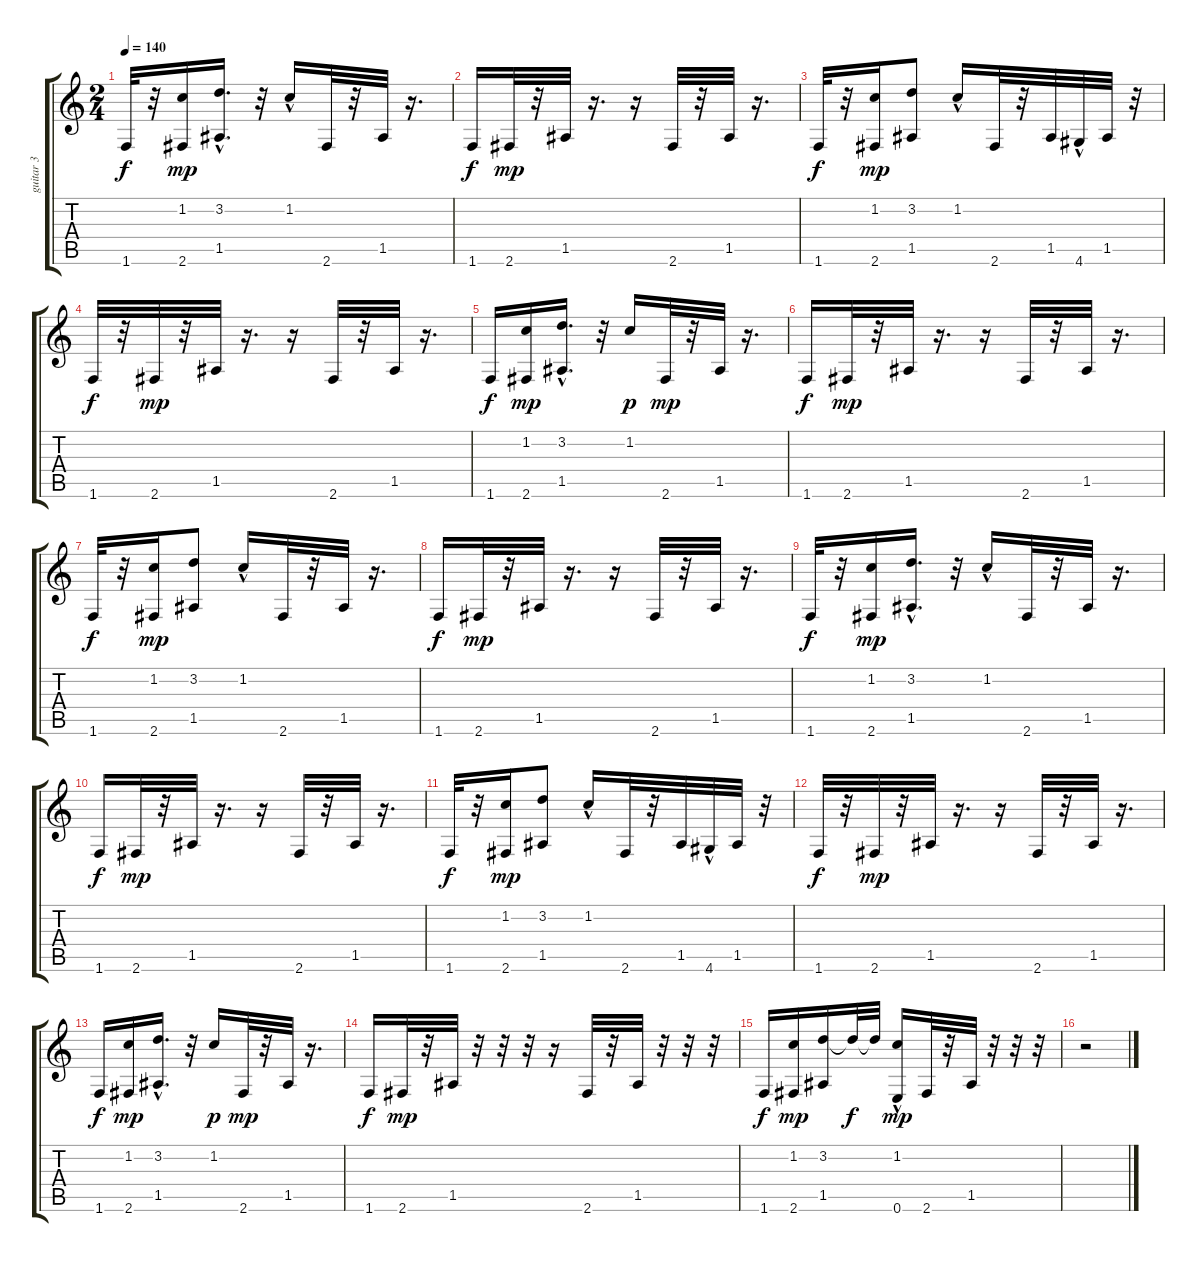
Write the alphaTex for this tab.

\track ("guitar 3" "guitar 3") {instrument acousticguitarsteel}
\staff {score tabs}
\tuning (E4 B3 G3 D3 A2 E2) {hide}
\ts (2 4)
\tempo 140
\clef g2
\ks c
1.6.32{dy f} r.32 (1.2 2.6).16{dy mp} (3.2{hac} 1.5).16{d} r.32 1.2{hac}.16 2.6.32 r.32 1.5.32 r.16{d} |
1.6.16{dy f} 2.6.32{dy mp} r.32 1.5.32 r.16{d} r.16 2.6.32 r.32 1.5.32 r.16{d} |
1.6.32{dy f} r.32 (1.2 2.6).16{dy mp} (3.2 1.5).8 1.2{hac}.16 2.6.32 r.32 1.5.32 4.6{hac}.32 1.5.32 r.32 |
1.6.32{dy f} r.32 2.6.32{dy mp} r.32 1.5.32 r.16{d} r.16 2.6.32 r.32 1.5.32 r.16{d} |
1.6.16{dy f} (1.2 2.6).16{dy mp} (3.2{hac} 1.5).16{d} r.32 1.2.16{dy p} 2.6.32{dy mp} r.32 1.5.32 r.16{d} |
1.6.16{dy f} 2.6.32{dy mp} r.32 1.5.32 r.16{d} r.16 2.6.32 r.32 1.5.32 r.16{d} |
1.6.32{dy f} r.32 (1.2 2.6).16{dy mp} (3.2 1.5).8 1.2{hac}.16 2.6.32 r.32 1.5.32 r.16{d} |
1.6.16{dy f} 2.6.32{dy mp} r.32 1.5.32 r.16{d} r.16 2.6.32 r.32 1.5.32 r.16{d} |
1.6.32{dy f} r.32 (1.2 2.6).16{dy mp} (3.2{hac} 1.5).16{d} r.32 1.2{hac}.16 2.6.32 r.32 1.5.32 r.16{d} |
1.6.16{dy f} 2.6.32{dy mp} r.32 1.5.32 r.16{d} r.16 2.6.32 r.32 1.5.32 r.16{d} |
1.6.32{dy f} r.32 (1.2 2.6).16{dy mp} (3.2 1.5).8 1.2{hac}.16 2.6.32 r.32 1.5.32 4.6{hac}.32 1.5.32 r.32 |
1.6.32{dy f} r.32 2.6.32{dy mp} r.32 1.5.32 r.16{d} r.16 2.6.32 r.32 1.5.32 r.16{d} |
1.6.16{dy f} (1.2 2.6).16{dy mp} (3.2{hac} 1.5).16{d} r.32 1.2.16{dy p} 2.6.32{dy mp} r.32 1.5.32 r.16{d} |
1.6.16{dy f} 2.6.32{dy mp} r.32 1.5.32 r.32 r.32 r.32 r.16{instrument acousticguitarsteel} 2.6.32 r.32 1.5.32 r.32 r.32 r.32 |
1.6.16{dy f} (1.2 2.6).16{dy mp} (3.2 1.5).16 3.2{t}.32{dy f} 3.2{t}.32 (1.2{hac} 0.6).16{dy mp} 2.6.32 r.32 1.5.32 r.32 r.32 r.32 |
r.2
